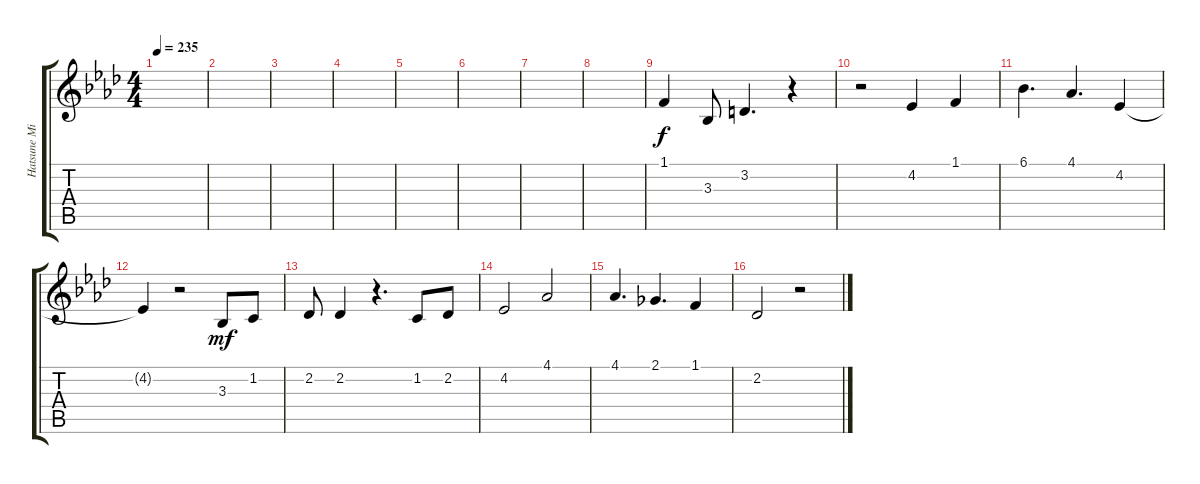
\track ("Hatsune Miku" "Hatsune Mi") {instrument lead1square}
\staff {score tabs}
\tuning (E4 B3 G3 D3 A2 E2) {hide}
\ts (4 4)
\tempo 235
\clef g2
\ks ab
|
|
|
|
|
|
|
|
1.1.4 3.3.8 3.2.4{d} r.4 |
r.2 4.2.4 1.1.4 |
6.1.4{d} 4.1.4{d} 4.2.4 |
4.2{t}.4{dy f} r.2 3.3.8{dy mf} 1.2.8 |
2.2.8 2.2.4 r.4{d} 1.2.8 2.2.8 |
4.2.2 4.1.2 |
4.1.4{d} 2.1.4{d} 1.1.4 |
2.2.2 r.2
